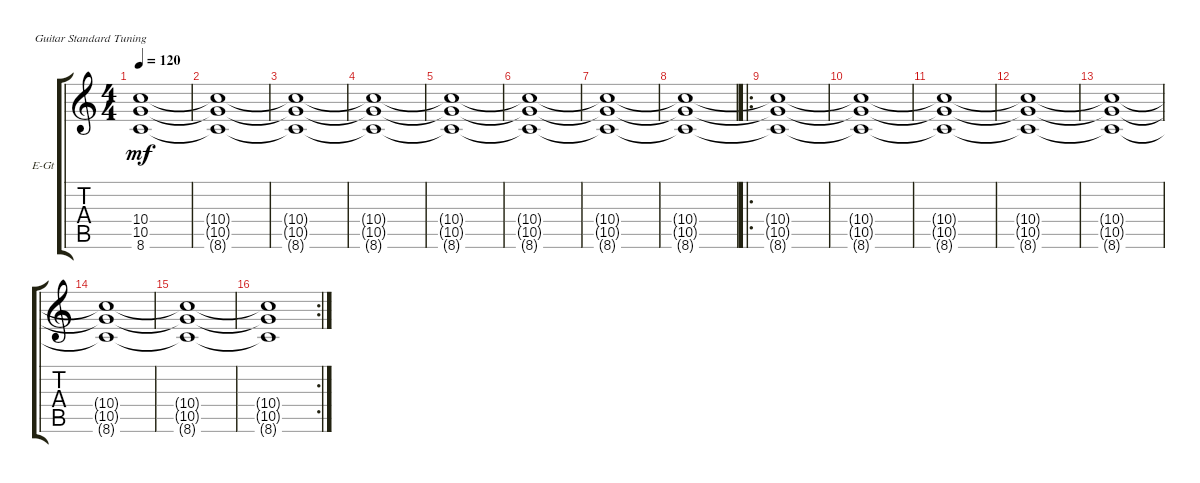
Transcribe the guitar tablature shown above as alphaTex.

\bracketExtendMode groupsimilarinstruments
\firstSystemTrackNameOrientation horizontal
\otherSystemsTrackNameOrientation horizontal
\track ("Synth" "E-Gt") {instrument electricguitarclean}
\staff {score tabs}
\tuning (E4 B3 G3 D3 A2 E2)
\ts (4 4)
\tempo 120
\clef g2
\scale
0.487395
\ks c
(8.6 10.5 10.4).1{dy mf instrument electricguitarclean} |
\scale
0.256303 (8.6{t} 10.5{t} 10.4{t}).1 |
\scale
0.256303 (8.6{t} 10.5{t} 10.4{t}).1 |
\scale
0.333333 (8.6{t} 10.5{t} 10.4{t}).1 |
\scale
0.333333 (8.6{t} 10.5{t} 10.4{t}).1 |
\scale
0.333333 (8.6{t} 10.5{t} 10.4{t}).1 |
\scale
0.333333 (8.6{t} 10.5{t} 10.4{t}).1 |
\scale
0.333333 (8.6{t} 10.5{t} 10.4{t}).1 |
\ro
\scale
0.333333 (8.6{t} 10.5{t} 10.4{t}).1 |
\scale
0.333333 (8.6{t} 10.5{t} 10.4{t}).1 |
\scale
0.333333 (8.6{t} 10.5{t} 10.4{t}).1 |
\scale
0.333333 (8.6{t} 10.5{t} 10.4{t}).1 |
\scale
0.333333 (8.6{t} 10.5{t} 10.4{t}).1 |
\scale
0.333333 (8.6{t} 10.5{t} 10.4{t}).1 |
\scale
0.333333 (8.6{t} 10.5{t} 10.4{t}).1 |
\rc 2
\scale
0.333333 (8.6{t} 10.5{t} 10.4{t}).1
